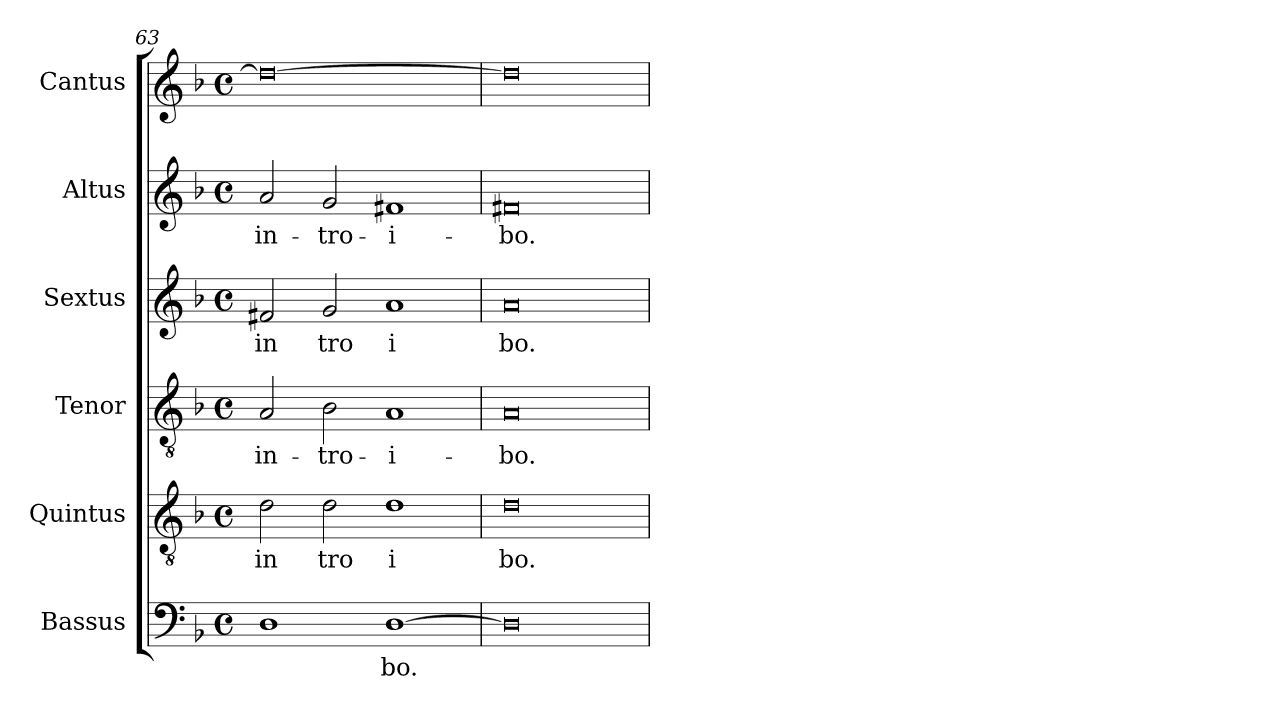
**kern	**text	**kern	**text	**kern	**text	**kern	**text	**kern	**text	**kern
*part6	*part6	*part5	*part5	*part4	*part4	*part3	*part3	*part2	*part2	*part1
*staff6	*staff6	*staff5	*staff5	*staff4	*staff4	*staff3	*staff3	*staff2	*staff2	*staff1
*I"Bassus	*	*I"Quintus	*	*I"Tenor	*	*I"Sextus	*	*I"Altus	*	*I"Cantus
*clefF4	*	*clefGv2	*	*clefGv2	*	*clefG2	*	*clefG2	*	*clefG2
*k[b-]	*	*k[b-]	*	*k[b-]	*	*k[b-]	*	*k[b-]	*	*k[b-]
*F:	*	*F:	*	*F:	*	*F:	*	*F:	*	*F:
*M4/4	*	*M4/4	*	*M4/4	*	*M4/4	*	*M4/4	*	*M4/4
*met(c)	*	*met(c)	*	*met(c)	*	*met(c)	*	*met(c)	*	*met(c)
=63	=63	=63	=63	=63	=63	=63	=63	=63	=63	=63
!	!	!	!LO:LY:b:cj	!	!LO:LY:b:cj	!	!LO:LY:b:cj	!	!LO:LY:b:cj	!
1D	.	2d\	in	2A/	in-	2f#X/	in	2a/	-in-	0dd_>
!	!	!	!LO:LY:b:cj	!	!LO:LY:b:cj	!	!LO:LY:b:cj	!	!LO:LY:b:cj	!
.	.	2d\	tro	2B-\	-tro-	2g/	tro	2g/	-tro-	.
!	!LO:LY:b:cj	!	!LO:LY:b:cj	!	!LO:LY:b:cj	!	!LO:LY:b:cj	!	!LO:LY:b:cj	!
[>1D	bo.	1d	i	1A	-i-	1a	i	1f#X	-i-	.
=64	=64	=64	=64	=64	=64	=64	=64	=64	=64	=64
!	!	!	!LO:LY:b:cj	!	!LO:LY:b:cj	!	!LO:LY:b:cj	!	!LO:LY:b:cj	!
0D]	.	0d	bo.	0A	-bo.	0a	bo.	0f#X	-bo.	0dd]
=	=!	=	=!	=	=!	=	=!	=	=!	=!
*-	*-	*-	*-	*-	*-	*-	*-	*-	*-	*-
